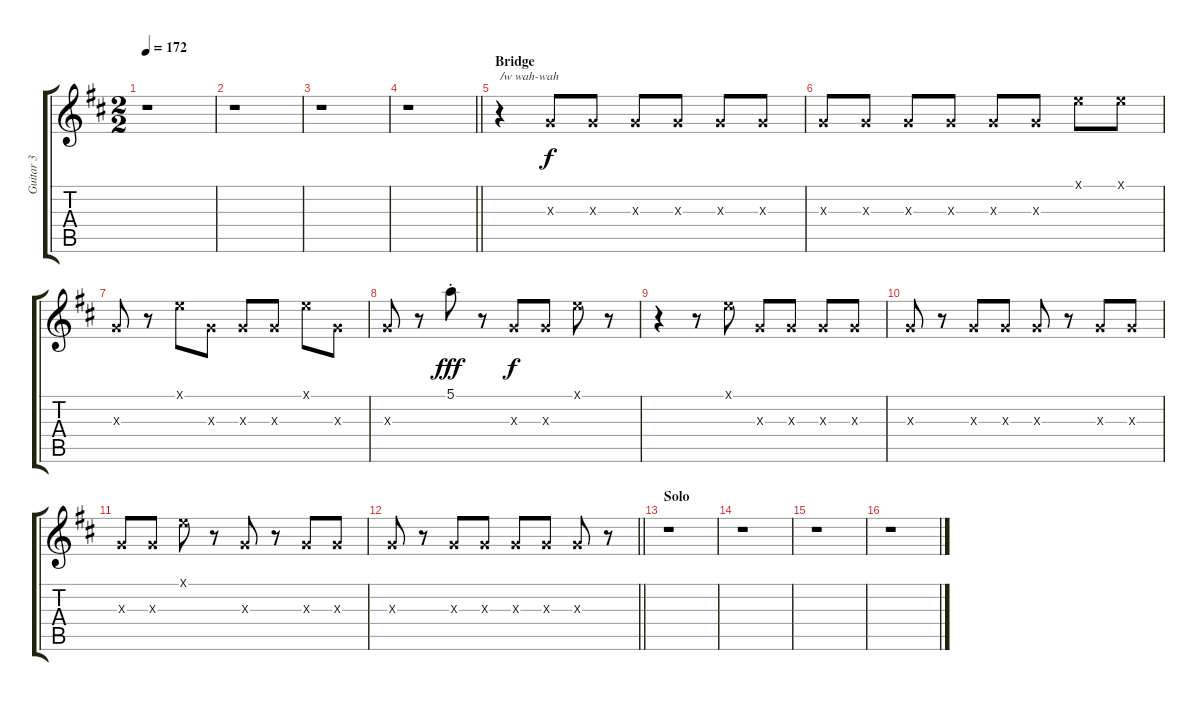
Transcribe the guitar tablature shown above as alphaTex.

\track ("Guitar 3" "Guitar 3") {instrument electricguitarclean}
\staff {score tabs}
\tuning (E4 B3 G3 D3 A2 E2) {hide}
\ts (2 2)
\tempo 172
\clef g2
\ks d
r.1{dy f} |
r.1 |
r.1 |
\barLineRight lightlight
r.1 |
\section ("" "Bridge")
r.4{txt "/w wah-wah"} 0.3{x}.8 0.3{x}.8 0.3{x}.8 0.3{x}.8 0.3{x}.8 0.3{x}.8 |
0.3{x}.8 0.3{x}.8 0.3{x}.8 0.3{x}.8 0.3{x}.8 0.3{x}.8 0.1{x}.8 0.1{x}.8 |
0.3{x}.8 r.8 0.1{x}.8 0.3{x}.8 0.3{x}.8 0.3{x}.8 0.1{x}.8 0.3{x}.8 |
0.3{x}.8 r.8 5.1{st}.8{dy fff} r.8 0.3{x}.8{dy f} 0.3{x}.8 0.1{x}.8 r.8 |
r.4 r.8 0.1{x}.8 0.3{x}.8 0.3{x}.8 0.3{x}.8 0.3{x}.8 |
0.3{x}.8 r.8 0.3{x}.8 0.3{x}.8 0.3{x}.8 r.8 0.3{x}.8 0.3{x}.8 |
0.3{x}.8 0.3{x}.8 0.1{x}.8 r.8 0.3{x}.8 r.8 0.3{x}.8 0.3{x}.8 |
\barLineRight lightlight
0.3{x}.8 r.8 0.3{x}.8 0.3{x}.8 0.3{x}.8 0.3{x}.8 0.3{x}.8 r.8 |
\section ("" "Solo")
r.1 |
r.1 |
r.1 |
r.1
